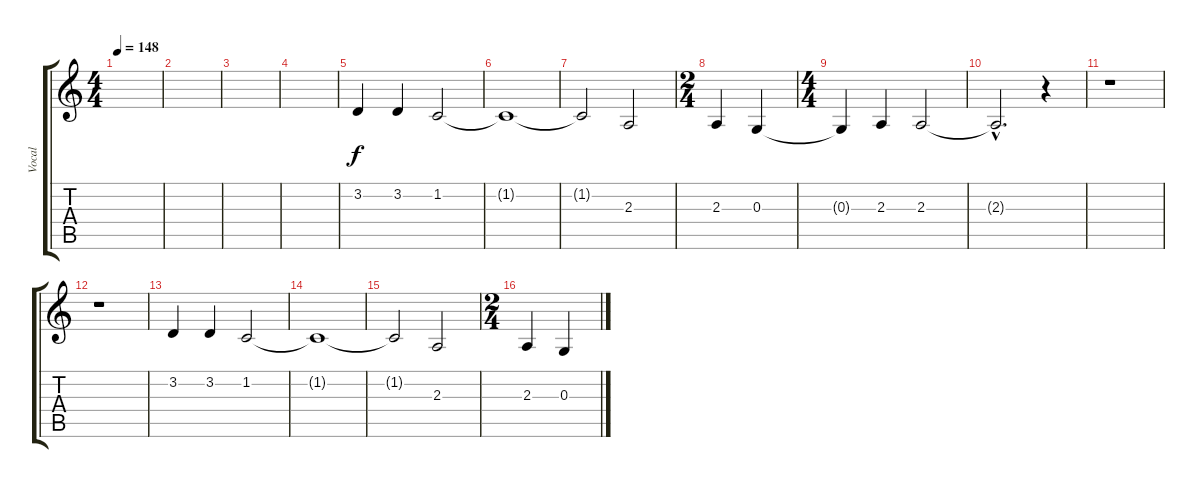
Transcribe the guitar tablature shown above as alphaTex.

\track ("Vocal" "Vocal") {instrument sopranosax}
\staff {score tabs}
\tuning (E4 B3 G3 D3 A2 E2) {hide}
\ts (4 4)
\tempo 148
\clef g2
\ks c
|
|
|
|
3.2.4 3.2.4 1.2.2 |
1.2{t}.1 |
1.2{t}.2 2.3.2 |
\ts (2 4)
2.3.4 0.3.4 |
\ts (4 4)
0.3{t}.4 2.3.4 2.3.2 |
2.3{hac t}.2{d} r.4 |
r.1 |
r.1 |
3.2.4 3.2.4 1.2.2 |
1.2{t}.1 |
1.2{t}.2 2.3.2 |
\ts (2 4)
2.3.4 0.3.4
